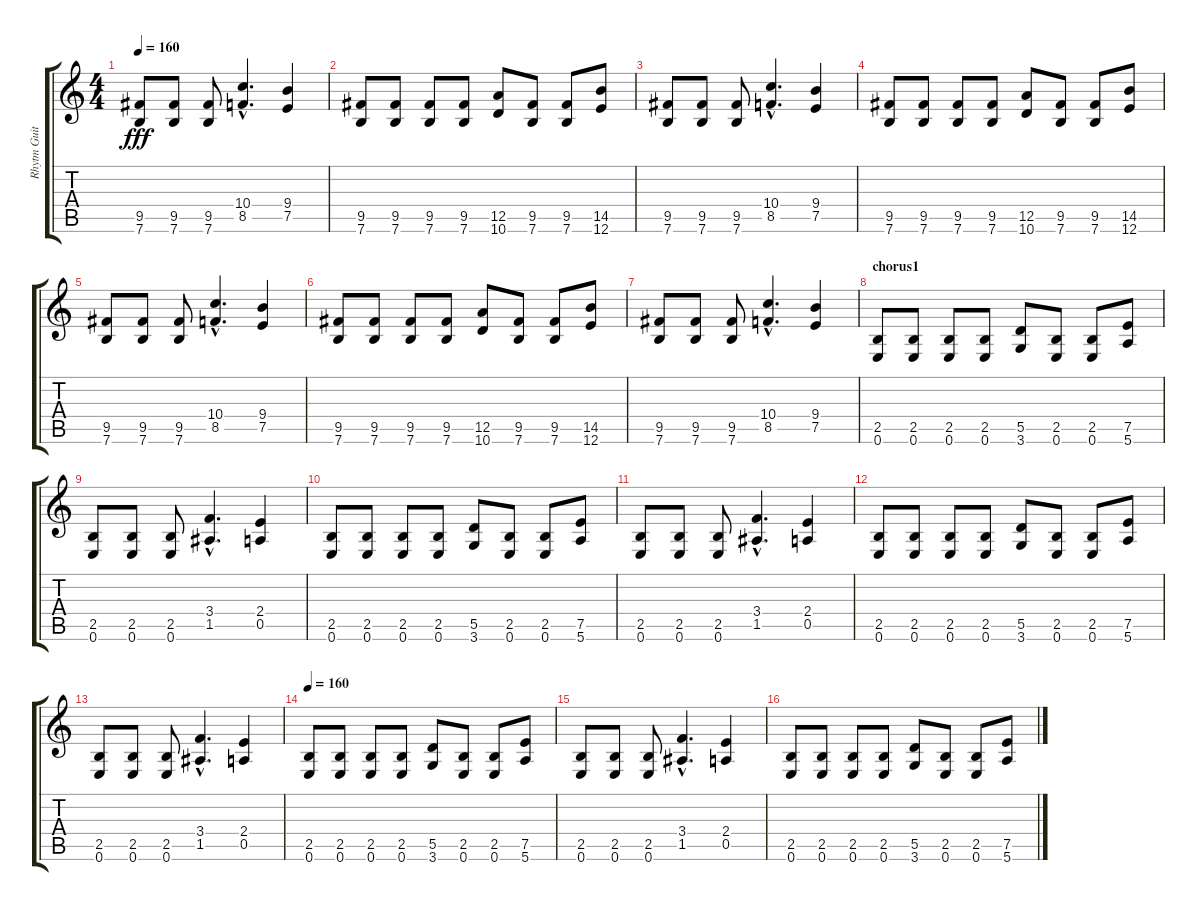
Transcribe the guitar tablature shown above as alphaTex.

\track ("Rhytm Guit" "Rhytm Guit") {instrument overdrivenguitar}
\staff {score tabs}
\tuning (E4 B3 G3 D3 A2 E2) {hide}
\ts (4 4)
\tempo 160
\clef g2
\ks c
(9.5 7.6).8{dy fff} (9.5 7.6).8 (9.5 7.6).8 (10.4{hac} 8.5{hac}).4{d} (9.4 7.5).4 |
(9.5 7.6).8 (9.5 7.6).8 (9.5 7.6).8 (9.5 7.6).8 (12.5 10.6).8 (9.5 7.6).8 (9.5 7.6).8 (14.5 12.6).8 |
(9.5 7.6).8 (9.5 7.6).8 (9.5 7.6).8 (10.4{hac} 8.5{hac}).4{d} (9.4 7.5).4 |
(9.5 7.6).8 (9.5 7.6).8 (9.5 7.6).8 (9.5 7.6).8 (12.5 10.6).8 (9.5 7.6).8 (9.5 7.6).8 (14.5 12.6).8 |
(9.5 7.6).8 (9.5 7.6).8 (9.5 7.6).8 (10.4{hac} 8.5{hac}).4{d} (9.4 7.5).4 |
(9.5 7.6).8 (9.5 7.6).8 (9.5 7.6).8 (9.5 7.6).8 (12.5 10.6).8 (9.5 7.6).8 (9.5 7.6).8 (14.5 12.6).8 |
(9.5 7.6).8 (9.5 7.6).8 (9.5 7.6).8 (10.4{hac} 8.5{hac}).4{d} (9.4 7.5).4 |
\section ("" "chorus1")
(2.5 0.6).8 (2.5 0.6).8 (2.5 0.6).8 (2.5 0.6).8 (5.5 3.6).8 (2.5 0.6).8 (2.5 0.6).8 (7.5 5.6).8 |
(2.5 0.6).8 (2.5 0.6).8 (2.5 0.6).8 (3.4{hac} 1.5{hac}).4{d} (2.4 0.5).4 |
(2.5 0.6).8 (2.5 0.6).8 (2.5 0.6).8 (2.5 0.6).8 (5.5 3.6).8 (2.5 0.6).8 (2.5 0.6).8 (7.5 5.6).8 |
(2.5 0.6).8 (2.5 0.6).8 (2.5 0.6).8 (3.4{hac} 1.5{hac}).4{d} (2.4 0.5).4 |
(2.5 0.6).8 (2.5 0.6).8 (2.5 0.6).8 (2.5 0.6).8 (5.5 3.6).8 (2.5 0.6).8 (2.5 0.6).8 (7.5 5.6).8 |
(2.5 0.6).8 (2.5 0.6).8 (2.5 0.6).8 (3.4{hac} 1.5{hac}).4{d} (2.4 0.5).4 |
\tempo 160
(2.5 0.6).8 (2.5 0.6).8 (2.5 0.6).8 (2.5 0.6).8 (5.5 3.6).8 (2.5 0.6).8 (2.5 0.6).8 (7.5 5.6).8 |
(2.5 0.6).8 (2.5 0.6).8 (2.5 0.6).8 (3.4{hac} 1.5{hac}).4{d} (2.4 0.5).4 |
(2.5 0.6).8 (2.5 0.6).8 (2.5 0.6).8 (2.5 0.6).8 (5.5 3.6).8 (2.5 0.6).8 (2.5 0.6).8 (7.5 5.6).8
